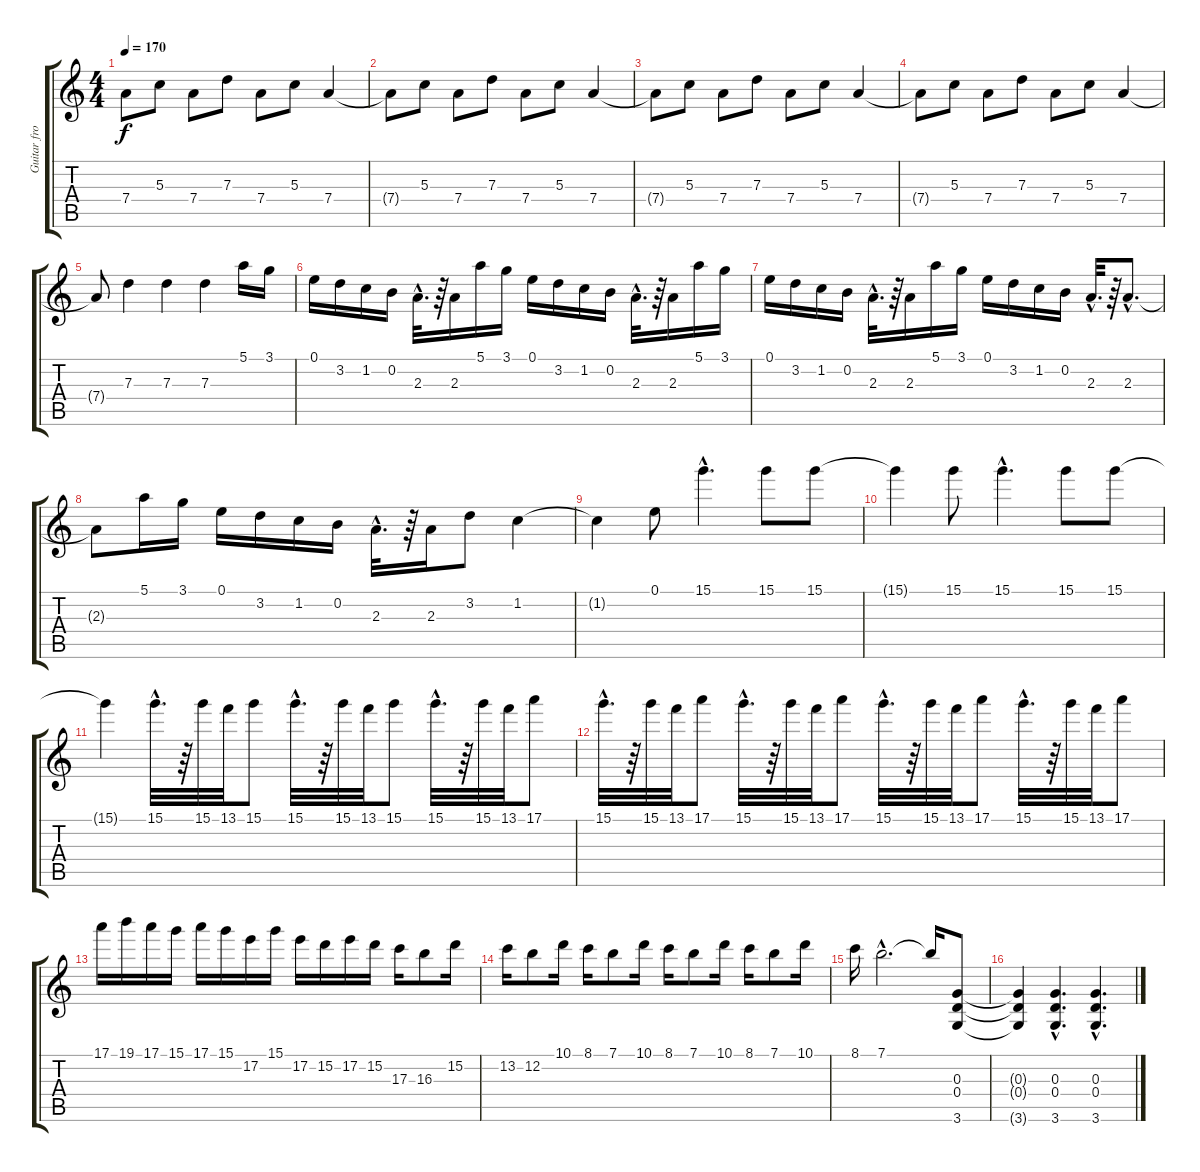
\track ("Guitar from MIDI" "Guitar fro") {instrument overdrivenguitar}
\staff {score tabs}
\tuning (E4 B3 G3 D3 A2 E2) {hide}
\ts (4 4)
\tempo 170
\clef g2
\ks c
7.4{t}.8{dy f} 5.3.8 7.4.8 7.3.8 7.4.8 5.3.8 7.4.4 |
7.4{t}.8 5.3.8 7.4.8 7.3.8 7.4.8 5.3.8 7.4.4 |
7.4{t}.8 5.3.8 7.4.8 7.3.8 7.4.8 5.3.8 7.4.4 |
7.4{t}.8 5.3.8 7.4.8 7.3.8 7.4.8 5.3.8 7.4.4 |
7.4{t}.8 7.3.4 7.3.4 7.3.4 5.1.16 3.1.16 |
0.1.16 3.2.16 1.2.16 0.2.16 2.3{hac}.32{d} r.64 2.3.16 5.1.16 3.1.16 0.1.16 3.2.16 1.2.16 0.2.16 2.3{hac}.32{d} r.64 2.3.16 5.1.16 3.1.16 |
0.1.16 3.2.16 1.2.16 0.2.16 2.3{hac}.32{d} r.64 2.3.16 5.1.16 3.1.16 0.1.16 3.2.16 1.2.16 0.2.16 2.3{hac}.32{d} r.64 2.3{hac}.8{d} |
2.3{t}.8 5.1.16 3.1.16 0.1.16 3.2.16 1.2.16 0.2.16 2.3{hac}.32{d} r.64 2.3.16 3.2.8 1.2.4 |
1.2{t}.4 0.1.8 15.1{hac}.4{d} 15.1.8 15.1.8 |
15.1{t}.4 15.1.8 15.1{hac}.4{d} 15.1.8 15.1.8 |
15.1{t}.4 15.1{hac}.32{d} r.64 15.1.32 13.1.32 15.1.8 15.1{hac}.32{d} r.64 15.1.32 13.1.32 15.1.8 15.1{hac}.32{d} r.64 15.1.32 13.1.32 17.1.8 |
15.1{hac}.32{d} r.64 15.1.32 13.1.32 17.1.8 15.1{hac}.32{d} r.64 15.1.32 13.1.32 17.1.8 15.1{hac}.32{d} r.64 15.1.32 13.1.32 17.1.8 15.1{hac}.32{d} r.64 15.1.32 13.1.32 17.1.8 |
17.1.16 19.1.16 17.1.16 15.1.16 17.1.16 15.1.16 17.2.16 15.1.16 17.2.16 15.2.16 17.2.16 15.2.16 17.3.16 16.3.8 15.2.16 |
13.2.16 12.2.8 10.1.16 8.1.16 7.1.8 10.1.16 8.1.16 7.1.8 10.1.16 8.1.16 7.1.8 10.1.16 |
8.1.16 7.1{hac}.2{d} 7.1{t}.16 (0.3 0.4 3.6).8 |
(0.3{t} 0.4{t} 3.6{t}).4 (0.3{hac} 0.4{hac} 3.6{hac}).4{d} (0.3{hac} 0.4{hac} 3.6{hac}).4{d}
